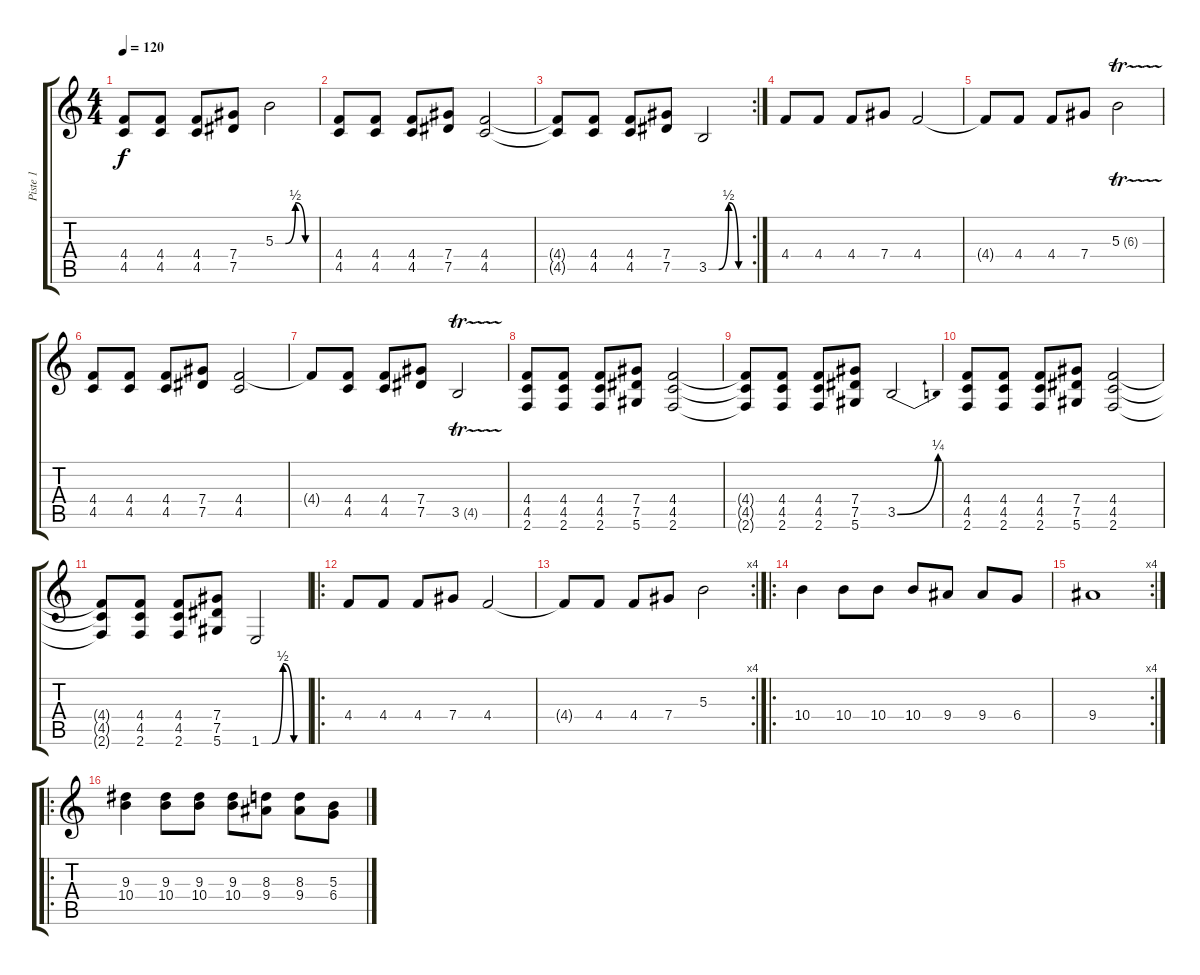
\track ("Piste 1" "Piste 1") {instrument distortionguitar}
\staff {score tabs}
\tuning (Eb4 Bb3 Gb3 Db3 Ab2 Eb2) {hide}
\ts (4 4)
\tempo 120
\clef g2
\ks c
(4.4{t} 4.5{t}).8{dy f} (4.4 4.5).8 (4.4 4.5).8 (7.4 7.5).8 5.3{be (custom 0 0 15 0 30 2 45 0 60 0)}.2 |
(4.4 4.5).8 (4.4 4.5).8 (4.4 4.5).8 (7.4 7.5).8 (4.4 4.5).2 |
\rc 2
(4.4{t} 4.5{t}).8 (4.4 4.5).8 (4.4 4.5).8 (7.4 7.5).8 3.5{be (custom 0 0 15 0 30 2 45 0 60 0)}.2 |
4.4.8 4.4.8 4.4.8 7.4.8 4.4.2 |
4.4{t}.8 4.4.8 4.4.8 7.4.8 5.3{tr (6 32)}.2 |
(4.4 4.5).8 (4.4 4.5).8 (4.4 4.5).8 (7.4 7.5).8 (4.4 4.5).2 |
4.4{t}.8 (4.4 4.5).8 (4.4 4.5).8 (7.4 7.5).8 3.5{tr (4 32)}.2 |
(4.4 4.5 2.6).8 (4.4 4.5 2.6).8 (4.4 4.5 2.6).8 (7.4 7.5 5.6).8 (4.4 4.5 2.6).2 |
(4.4{t} 4.5{t} 2.6{t}).8 (4.4 4.5 2.6).8 (4.4 4.5 2.6).8 (7.4 7.5 5.6).8 3.5{be (bend 0 0 60 1)}.2 |
(4.4 4.5 2.6).8 (4.4 4.5 2.6).8 (4.4 4.5 2.6).8 (7.4 7.5 5.6).8 (4.4 4.5 2.6).2 |
(4.4{t} 4.5{t} 2.6{t}).8 (4.4 4.5 2.6).8 (4.4 4.5 2.6).8 (7.4 7.5 5.6).8 1.6{be (custom 0 0 15 0 30 2 45 0 60 0)}.2 |
\ro
4.4.8 4.4.8 4.4.8 7.4.8 4.4.2 |
\rc 4
4.4{t}.8 4.4.8 4.4.8 7.4.8 5.3.2 |
\ro
10.4.4 10.4.8 10.4.8 10.4.8 9.4.8 9.4.8 6.4.8 |
\rc 4
9.4.1 |
\ro
(9.3 10.4).4 (9.3 10.4).8 (9.3 10.4).8 (9.3 10.4).8 (8.3 9.4).8 (8.3 9.4).8 (5.3 6.4).8
